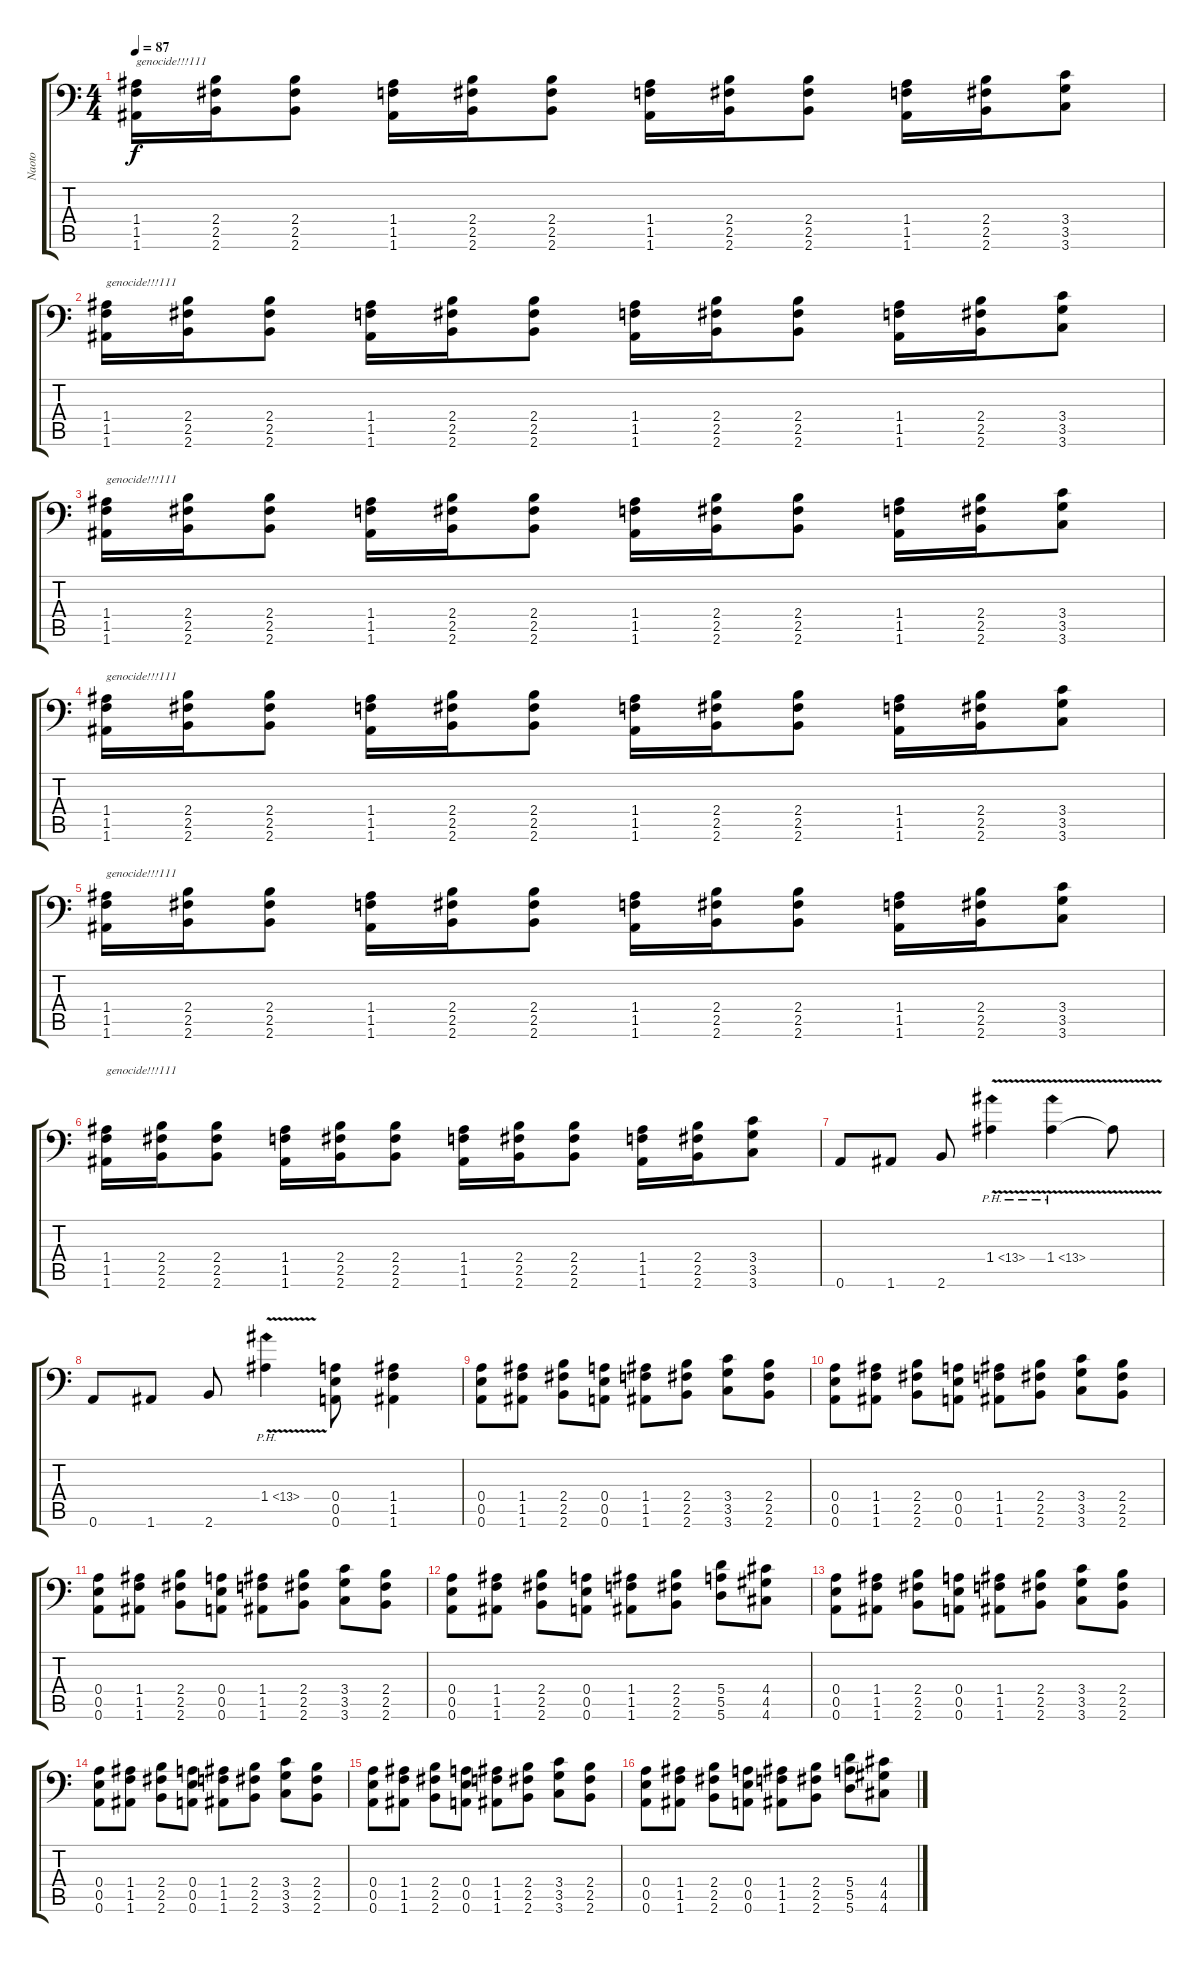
\track ("Naoto" "Naoto") {instrument distortionguitar}
\staff {score tabs}
\tuning (B3 Gb3 D3 A2 E2 A1) {hide}
\ts (4 4)
\tempo 87
\clef f4
\ks c
(1.4 1.5 1.6).16{txt "genocide!!!111" dy f} (2.4 2.5 2.6).16 (2.4 2.5 2.6).8 (1.4 1.5 1.6).16 (2.4 2.5 2.6).16 (2.4 2.5 2.6).8 (1.4 1.5 1.6).16 (2.4 2.5 2.6).16 (2.4 2.5 2.6).8 (1.4 1.5 1.6).16 (2.4 2.5 2.6).16 (3.4 3.5 3.6).8 |
(1.4 1.5 1.6).16{txt "genocide!!!111"} (2.4 2.5 2.6).16 (2.4 2.5 2.6).8 (1.4 1.5 1.6).16 (2.4 2.5 2.6).16 (2.4 2.5 2.6).8 (1.4 1.5 1.6).16 (2.4 2.5 2.6).16 (2.4 2.5 2.6).8 (1.4 1.5 1.6).16 (2.4 2.5 2.6).16 (3.4 3.5 3.6).8 |
(1.4 1.5 1.6).16{txt "genocide!!!111"} (2.4 2.5 2.6).16 (2.4 2.5 2.6).8 (1.4 1.5 1.6).16 (2.4 2.5 2.6).16 (2.4 2.5 2.6).8 (1.4 1.5 1.6).16 (2.4 2.5 2.6).16 (2.4 2.5 2.6).8 (1.4 1.5 1.6).16 (2.4 2.5 2.6).16 (3.4 3.5 3.6).8 |
(1.4 1.5 1.6).16{txt "genocide!!!111"} (2.4 2.5 2.6).16 (2.4 2.5 2.6).8 (1.4 1.5 1.6).16 (2.4 2.5 2.6).16 (2.4 2.5 2.6).8 (1.4 1.5 1.6).16 (2.4 2.5 2.6).16 (2.4 2.5 2.6).8 (1.4 1.5 1.6).16 (2.4 2.5 2.6).16 (3.4 3.5 3.6).8 |
(1.4 1.5 1.6).16{txt "genocide!!!111"} (2.4 2.5 2.6).16 (2.4 2.5 2.6).8 (1.4 1.5 1.6).16 (2.4 2.5 2.6).16 (2.4 2.5 2.6).8 (1.4 1.5 1.6).16 (2.4 2.5 2.6).16 (2.4 2.5 2.6).8 (1.4 1.5 1.6).16 (2.4 2.5 2.6).16 (3.4 3.5 3.6).8 |
(1.4 1.5 1.6).16{txt "genocide!!!111"} (2.4 2.5 2.6).16 (2.4 2.5 2.6).8 (1.4 1.5 1.6).16 (2.4 2.5 2.6).16 (2.4 2.5 2.6).8 (1.4 1.5 1.6).16 (2.4 2.5 2.6).16 (2.4 2.5 2.6).8 (1.4 1.5 1.6).16 (2.4 2.5 2.6).16 (3.4 3.5 3.6).8 |
0.6.8 1.6.8 2.6.8 1.4{ph 12 v}.4 1.4{ph 12 v}.4 1.4{t}.8 |
0.6.8 1.6.8 2.6.8 1.4{ph 12 v}.4 (0.4 0.5 0.6).8 (1.4 1.5 1.6).4 |
(0.4 0.5 0.6).8 (1.4 1.5 1.6).8 (2.4 2.5 2.6).8 (0.4 0.5 0.6).8 (1.4 1.5 1.6).8 (2.4 2.5 2.6).8 (3.4 3.5 3.6).8 (2.4 2.5 2.6).8 |
(0.4 0.5 0.6).8 (1.4 1.5 1.6).8 (2.4 2.5 2.6).8 (0.4 0.5 0.6).8 (1.4 1.5 1.6).8 (2.4 2.5 2.6).8 (3.4 3.5 3.6).8 (2.4 2.5 2.6).8 |
(0.4 0.5 0.6).8 (1.4 1.5 1.6).8 (2.4 2.5 2.6).8 (0.4 0.5 0.6).8 (1.4 1.5 1.6).8 (2.4 2.5 2.6).8 (3.4 3.5 3.6).8 (2.4 2.5 2.6).8 |
(0.4 0.5 0.6).8 (1.4 1.5 1.6).8 (2.4 2.5 2.6).8 (0.4 0.5 0.6).8 (1.4 1.5 1.6).8 (2.4 2.5 2.6).8 (5.4 5.5 5.6).8 (4.4 4.5 4.6).8 |
(0.4 0.5 0.6).8 (1.4 1.5 1.6).8 (2.4 2.5 2.6).8 (0.4 0.5 0.6).8 (1.4 1.5 1.6).8 (2.4 2.5 2.6).8 (3.4 3.5 3.6).8 (2.4 2.5 2.6).8 |
(0.4 0.5 0.6).8 (1.4 1.5 1.6).8 (2.4 2.5 2.6).8 (0.4 0.5 0.6).8 (1.4 1.5 1.6).8 (2.4 2.5 2.6).8 (3.4 3.5 3.6).8 (2.4 2.5 2.6).8 |
(0.4 0.5 0.6).8 (1.4 1.5 1.6).8 (2.4 2.5 2.6).8 (0.4 0.5 0.6).8 (1.4 1.5 1.6).8 (2.4 2.5 2.6).8 (3.4 3.5 3.6).8 (2.4 2.5 2.6).8 |
(0.4 0.5 0.6).8 (1.4 1.5 1.6).8 (2.4 2.5 2.6).8 (0.4 0.5 0.6).8 (1.4 1.5 1.6).8 (2.4 2.5 2.6).8 (5.4 5.5 5.6).8 (4.4 4.5 4.6).8
